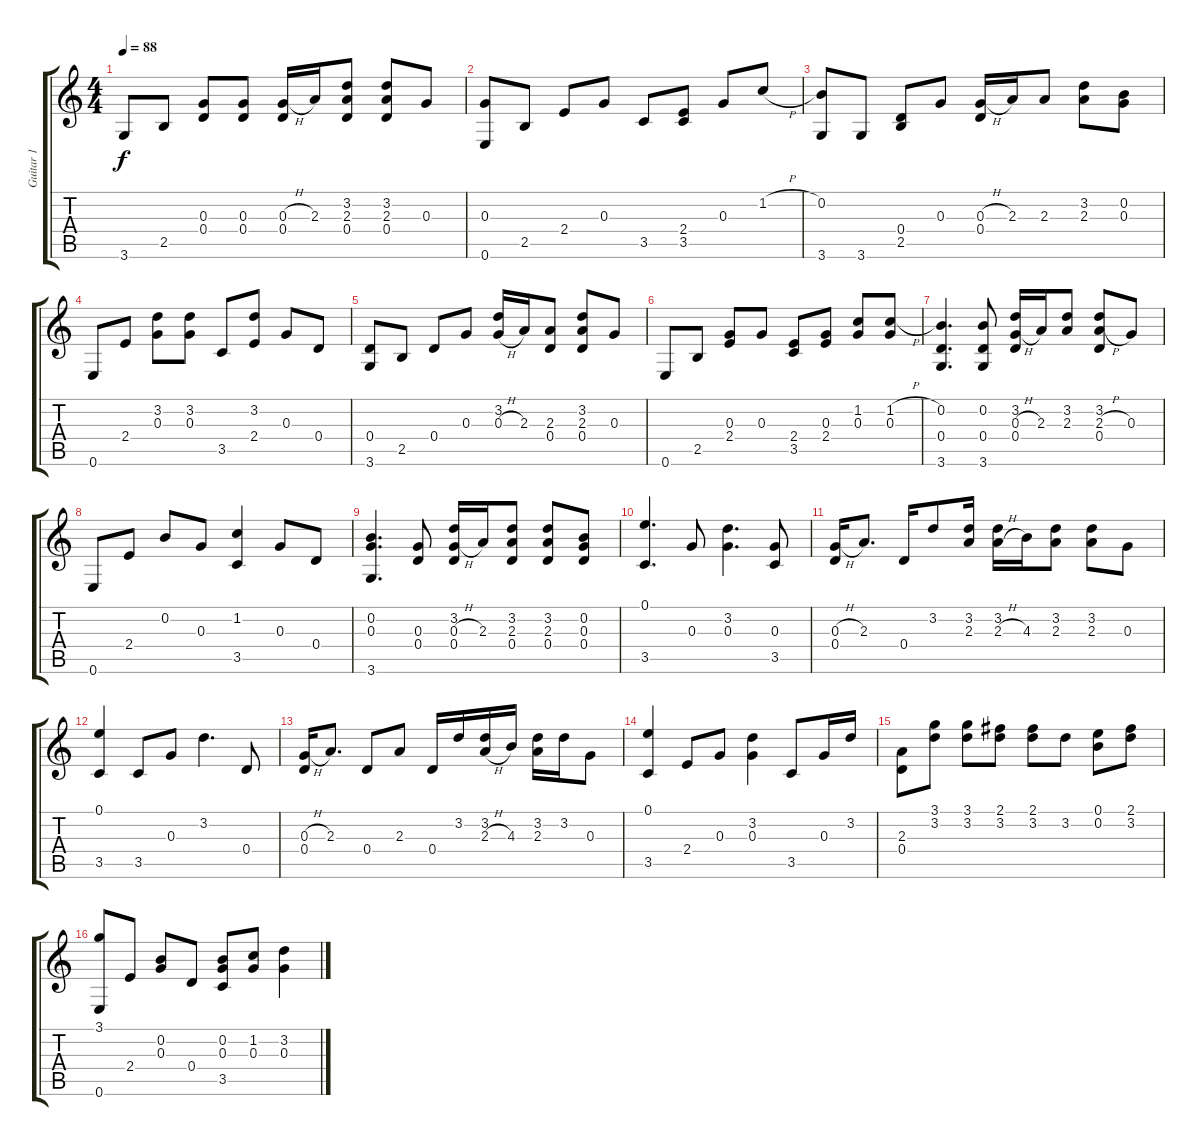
\track ("Guitar 1 " "Guitar 1 ") {instrument overdrivenguitar}
\staff {score tabs}
\tuning (E4 B3 G3 D3 A2 E2) {hide}
\ts (4 4)
\tempo 88
\clef g2
\ks c
3.6.8{dy f} 2.5.8 (0.3 0.4).8 (0.3 0.4).8 (0.3{h} 0.4).16 2.3.16 (3.2 2.3 0.4).8 (3.2 2.3 0.4).8 0.3.8 |
(0.3 0.6).8 2.5.8 2.4.8 0.3.8 3.5.8 (2.4 3.5).8 0.3.8 1.2{h}.8 |
(0.2 3.6).8 3.6.8 (0.4 2.5).8 0.3.8 (0.3{h} 0.4).16 2.3.16 2.3.8 (3.2 2.3).8 (0.2 0.3).8 |
0.6.8 2.4.8 (3.2 0.3).8 (3.2 0.3).8 3.5.8 (3.2 2.4).8 0.3.8 0.4.8 |
(0.4 3.6).8 2.5.8 0.4.8 0.3.8 (3.2 0.3{h}).16 2.3.16 (2.3 0.4).8 (3.2 2.3 0.4).8 0.3.8 |
0.6.8 2.5.8 (0.3 2.4).8 0.3.8 (2.4 3.5).8 (0.3 2.4).8 (1.2 0.3).8 (1.2{h} 0.3).8 |
(0.2 0.4 3.6).4{d} (0.2 0.4 3.6).8 (3.2 0.3{h} 0.4).16 2.3.16 (3.2 2.3).8 (3.2 2.3{h} 0.4).8 0.3.8 |
0.6.8 2.4.8 0.2.8 0.3.8 (1.2 3.5).4 0.3.8 0.4.8 |
(0.2 0.3 3.6).4{d} (0.3 0.4).8 (3.2 0.3{h} 0.4).16 2.3.16 (3.2 2.3 0.4).8 (3.2 2.3 0.4).8 (0.2 0.3 0.4).8 |
(0.1 3.5).4{d} 0.3.8 (3.2 0.3).4{d} (0.3 3.5).8 |
(0.3{h} 0.4).16 2.3.8{d} 0.4.16 3.2.8 (3.2 2.3).16 (3.2 2.3{h}).16 4.3.16 (3.2 2.3).8 (3.2 2.3).8 0.3.8 |
(0.1 3.5).4 3.5.8 0.3.8 3.2.4{d} 0.4.8 |
(0.3{h} 0.4).16 2.3.8{d} 0.4.8 2.3.8 0.4.16 3.2.16 (3.2 2.3{h}).16 4.3.16 (3.2 2.3).16 3.2.16 0.3.8 |
(0.1 3.5).4 2.4.8 0.3.8 (3.2 0.3).4 3.5.8 0.3.16 3.2.16 |
(2.3 0.4).8 (3.1 3.2).8 (3.1 3.2).8 (2.1 3.2).8 (2.1 3.2).8 3.2.8 (0.1 0.2).8 (2.1 3.2).8 |
(3.1 0.6).8 2.4.8 (0.2 0.3).8 0.4.8 (0.2 0.3 3.5).8 (1.2 0.3).8 (3.2 0.3).4
